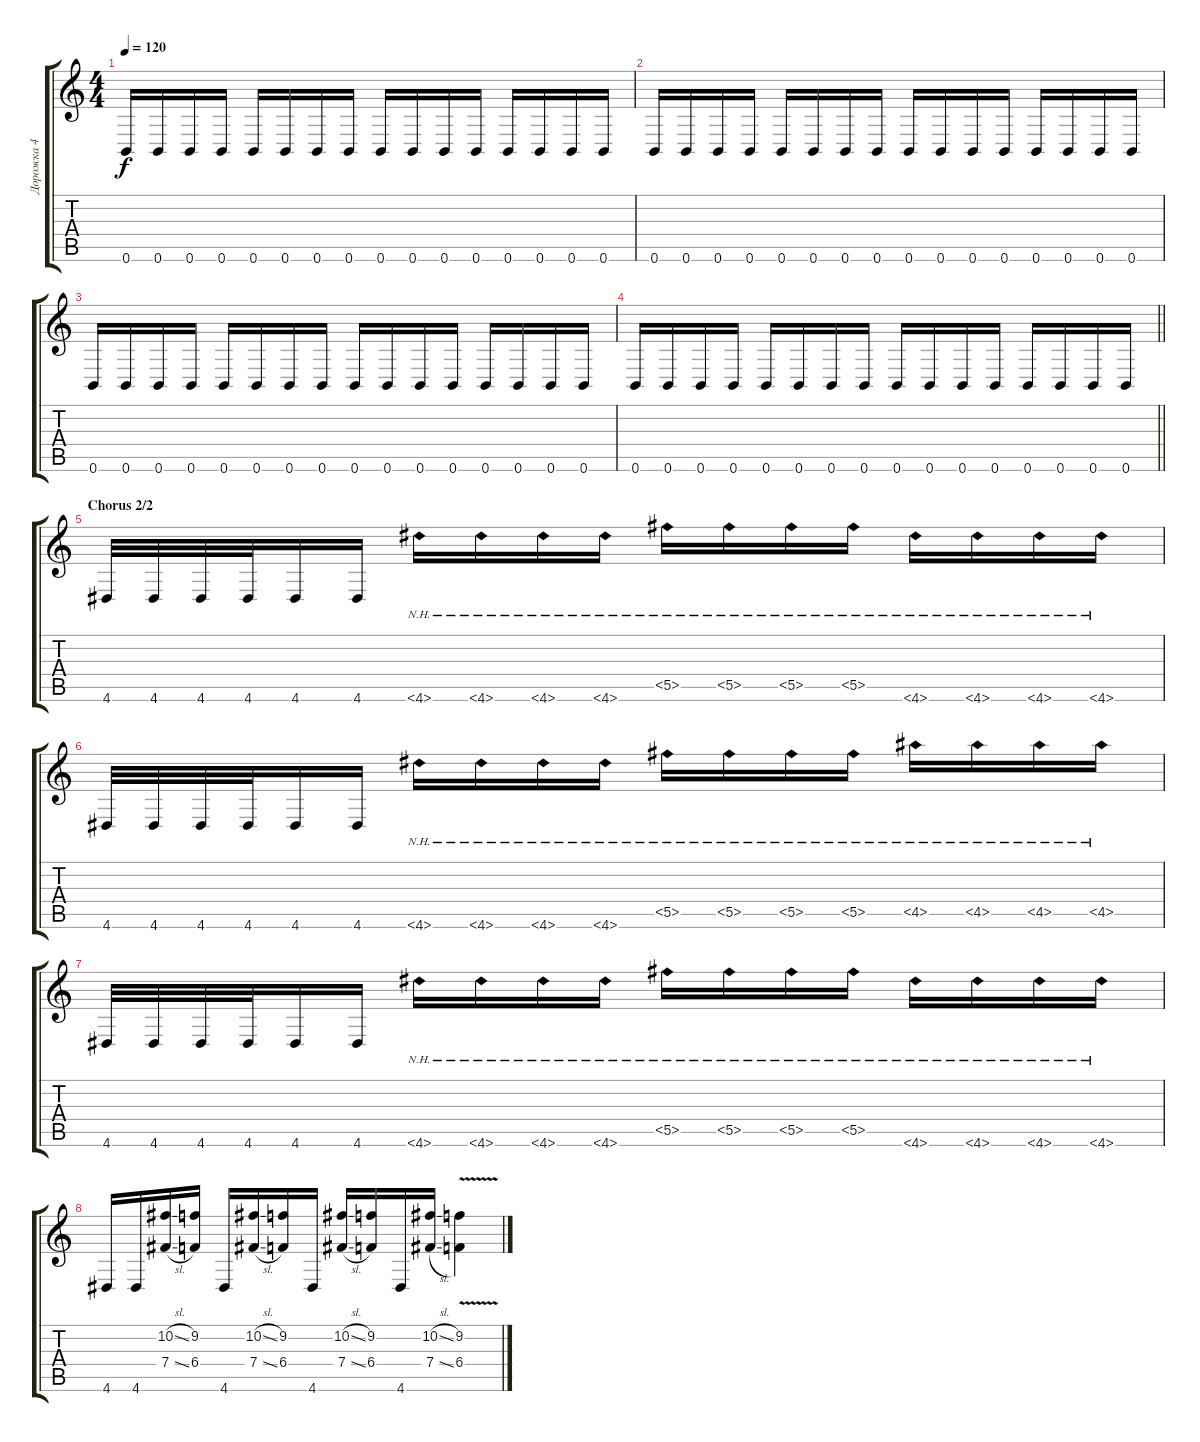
\track ("Дорожка 4" "Дорожка 4") {instrument overdrivenguitar}
\staff {score tabs}
\tuning (Db4 Ab3 E3 B2 Gb2 B1) {hide}
\ts (4 4)
\tempo 120
\clef g2
\ks c
0.6{t}.16{dy f} 0.6.16 0.6.16 0.6.16 0.6.16 0.6.16 0.6.16 0.6.16 0.6.16 0.6.16 0.6.16 0.6.16 0.6.16 0.6.16 0.6.16 0.6.16 |
0.6.16 0.6.16 0.6.16 0.6.16 0.6.16 0.6.16 0.6.16 0.6.16 0.6.16 0.6.16 0.6.16 0.6.16 0.6.16 0.6.16 0.6.16 0.6.16 |
0.6.16 0.6.16 0.6.16 0.6.16 0.6.16 0.6.16 0.6.16 0.6.16 0.6.16 0.6.16 0.6.16 0.6.16 0.6.16 0.6.16 0.6.16 0.6.16 |
\barLineRight lightlight
0.6.16 0.6.16 0.6.16 0.6.16 0.6.16 0.6.16 0.6.16 0.6.16 0.6.16 0.6.16 0.6.16 0.6.16 0.6.16 0.6.16 0.6.16 0.6.16 |
\section ("" "Chorus 2/2")
4.6.32 4.6.32 4.6.32 4.6.32 4.6.16 4.6.16 4.6{nh}.16 4.6{nh}.16 4.6{nh}.16 4.6{nh}.16 5.5{nh}.16 5.5{nh}.16 5.5{nh}.16 5.5{nh}.16 4.6{nh}.16 4.6{nh}.16 4.6{nh}.16 4.6{nh}.16 |
4.6.32 4.6.32 4.6.32 4.6.32 4.6.16 4.6.16 4.6{nh}.16 4.6{nh}.16 4.6{nh}.16 4.6{nh}.16 5.5{nh}.16 5.5{nh}.16 5.5{nh}.16 5.5{nh}.16 4.5{nh}.16 4.5{nh}.16 4.5{nh}.16 4.5{nh}.16 |
4.6.32 4.6.32 4.6.32 4.6.32 4.6.16 4.6.16 4.6{nh}.16 4.6{nh}.16 4.6{nh}.16 4.6{nh}.16 5.5{nh}.16 5.5{nh}.16 5.5{nh}.16 5.5{nh}.16 4.6{nh}.16 4.6{nh}.16 4.6{nh}.16 4.6{nh}.16 |
4.6.16 4.6.16 (10.2{sl} 7.4{sl}).16 (9.2 6.4).16 4.6.16 (10.2{sl} 7.4{sl}).16 (9.2 6.4).16 4.6.16 (10.2{sl} 7.4{sl}).16 (9.2 6.4).16 4.6.16 (10.2{sl} 7.4{sl}).16 (9.2 6.4{v}).4
